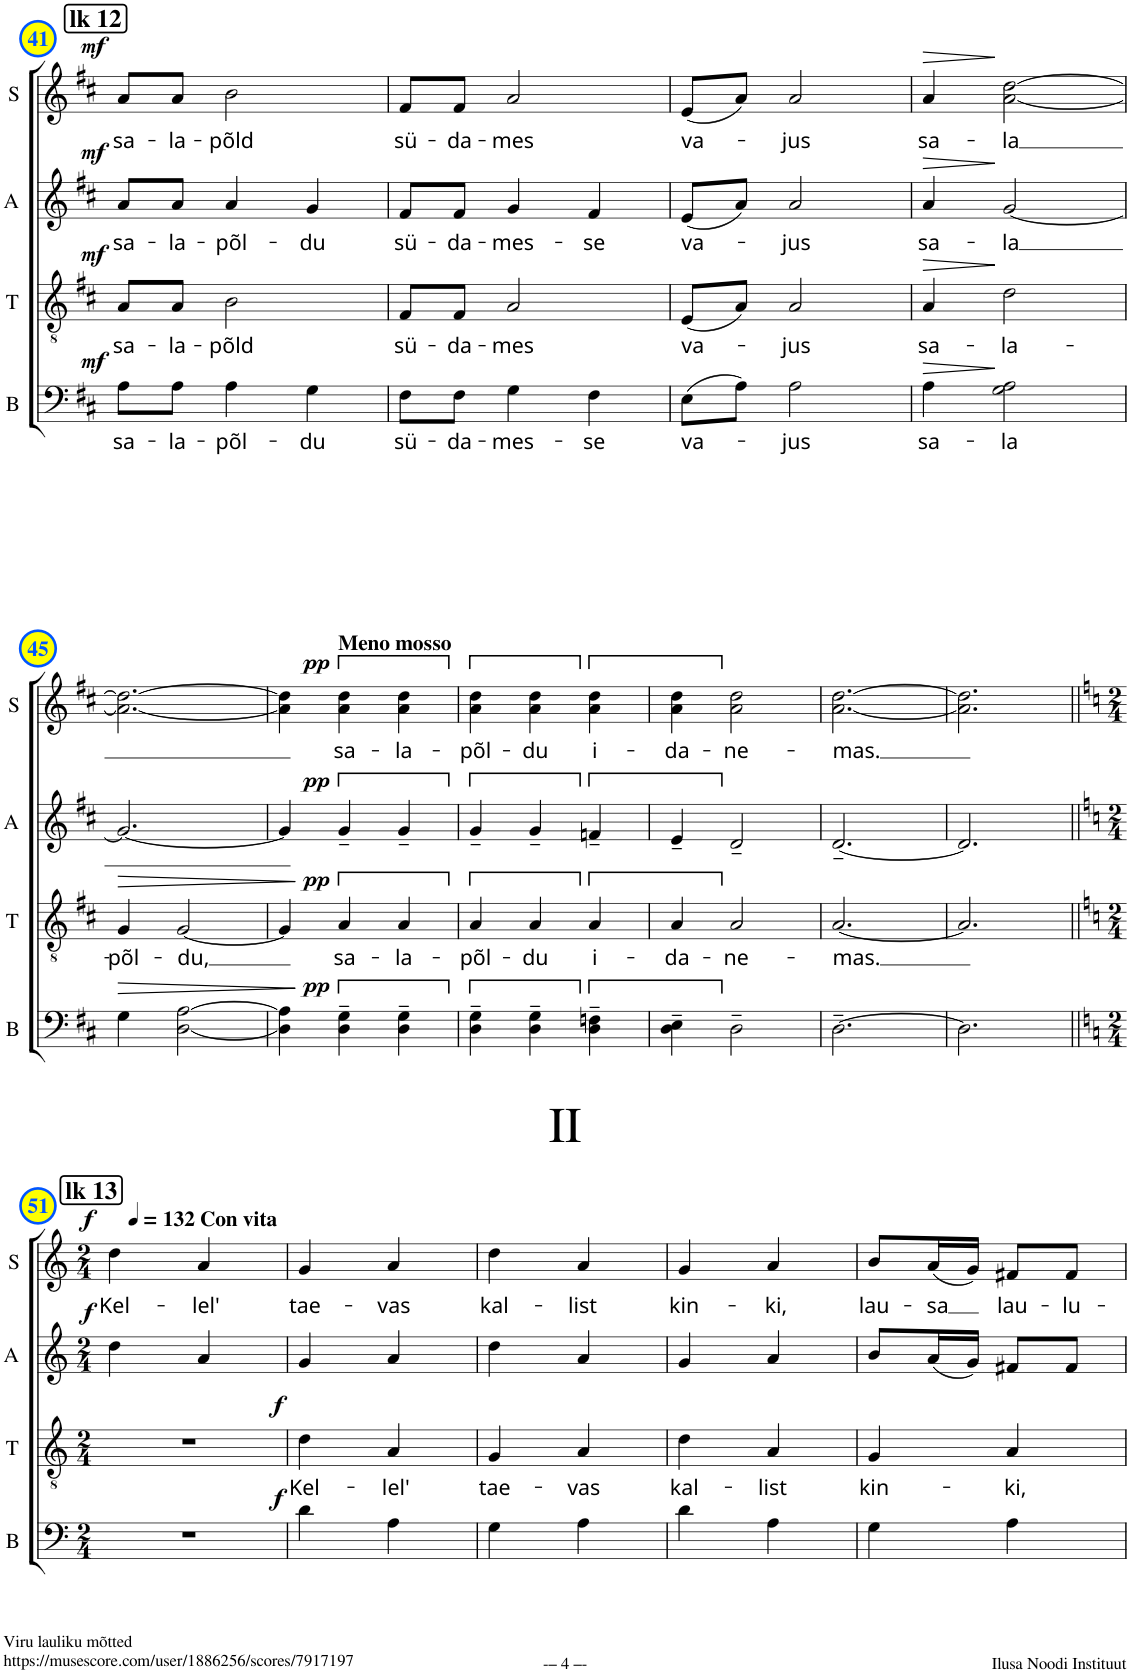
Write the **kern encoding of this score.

**kern	**text	**dynam	**kern	**text	**dynam	**kern	**text	**dynam	**kern	**text	**dynam
*part4	*part4	*part4	*part3	*part3	*part3	*part2	*part2	*part2	*part1	*part1	*part1
*staff4	*staff4	*staff4	*staff3	*staff3	*staff3	*staff2	*staff2	*staff2	*staff1	*staff1	*staff1
*I"B	*	*	*I"T	*	*	*I"A	*	*	*I"S	*	*
*I'B	*	*	*I'T	*	*	*I'A	*	*	*I'S	*	*
!!LO:PB:g=z
*clefF4	*	*	*clefGv2	*	*	*clefG2	*	*	*clefG2	*	*
*	*	*	*	*	*	*Trd1c2	*	*	*	*	*
*k[f#c#]	*	*	*k[f#c#]	*	*	*k[f#c#]	*	*	*k[f#c#]	*	*
*M3/4	*	*	*M3/4	*	*	*M3/4	*	*	*M3/4	*	*
!!LO:REH:place=s1:a:B:cj:fs=14:t=lk 12
=41	=41	=41	=41	=41	=41	=41	=41	=41	=41	=41	=41
!	!LO:LY:b	!LO:DY:a	!	!LO:LY:b	!LO:DY:a	!	!LO:LY:b	!LO:DY:a	!	!LO:LY:b	!LO:DY:a
8A\L	sa-	mf	8A/L	sa-	mf	8a/L	sa-	mf	8a/L	sa-	mf
!	!LO:LY:b	!	!	!LO:LY:b	!	!	!LO:LY:b	!	!	!LO:LY:b	!
8A\J	-la-	.	8A/J	-la-	.	8a/J	-la-	.	8a/J	-la-	.
!	!LO:LY:b	!	!	!LO:LY:b	!	!	!LO:LY:b	!	!	!LO:LY:b	!
4A\	-põl-	.	2B\	-põld	.	4a/	-põl-	.	2b\	-põld	.
!	!LO:LY:b	!	!	!	!	!	!LO:LY:b	!	!	!	!
4G\	-du	.	.	.	.	4g/	-du	.	.	.	.
=42	=42	=42	=42	=42	=42	=42	=42	=42	=42	=42	=42
!	!LO:LY:b	!	!	!LO:LY:b	!	!	!LO:LY:b	!	!	!LO:LY:b	!
8F#\L	sü-	.	8F#/L	sü-	.	8f#/L	sü-	.	8f#/L	sü-	.
!	!LO:LY:b	!	!	!LO:LY:b	!	!	!LO:LY:b	!	!	!LO:LY:b	!
8F#\J	-da-	.	8F#/J	-da-	.	8f#/J	-da-	.	8f#/J	-da-	.
!	!LO:LY:b	!	!	!LO:LY:b	!	!	!LO:LY:b	!	!	!LO:LY:b	!
4G\	-mes-	.	2A/	-mes	.	4g/	-mes-	.	2a/	-mes	.
!	!LO:LY:b	!	!	!	!	!	!LO:LY:b	!	!	!	!
4F#\	-se	.	.	.	.	4f#/	-se	.	.	.	.
=43	=43	=43	=43	=43	=43	=43	=43	=43	=43	=43	=43
!	!LO:LY:b	!	!	!LO:LY:b	!	!	!LO:LY:b	!	!	!LO:LY:b	!
(8E\L	va-	.	(8E/L	va-	.	(8e/L	va-	.	(8e/L	va-	.
8A\J)	.	.	8A/J)	.	.	8a/J)	.	.	8a/J)	.	.
!	!LO:LY:b	!	!	!LO:LY:b	!	!	!LO:LY:b	!	!	!LO:LY:b	!
2A\	-jus	.	2A/	-jus	.	2a/	-jus	.	2a/	-jus	.
=44	=44	=44	=44	=44	=44	=44	=44	=44	=44	=44	=44
!	!LO:LY:b	!LO:HP:b	!	!LO:LY:b	!LO:HP:b	!	!LO:LY:b	!LO:HP:b	!	!LO:LY:b	!LO:HP:b
4A\	sa-	>	4A/	sa-	>	4a/	sa-	>	4a/	sa-	>
!	!LO:LY:b	!	!	!LO:LY:b	!	!	!LO:LY:b	!	!	!LO:LY:b	!
2G\ 2A\	-la	]	2d\	-la-	]	[2g/	-la	]	[2a\ [2dd\	-la	]
!!LO:LB:g=z
=45	=45	=45	=45	=45	=45	=45	=45	=45	=45	=45	=45
!	!LO:LY:b	!LO:HP:b	!	!LO:LY:b	!LO:HP:b	!	!	!	!	!	!
4G\	-põl-	>	4G/	-põl-	>	2.g/_	.	.	2.a\_ 2.dd\_	.	.
!	!LO:LY:b	!	!	!LO:LY:b	!	!	!	!	!	!	!
[2D\ [2A\	-du,	.	[2G/	-du,	.	.	.	.	.	.	.
=46	=46	=46	=46	=46	=46	=46	=46	=46	=46	=46	=46
4D\] 4A\]	.	.	4G/]	.	.	4g/]	.	.	4a\] 4dd\]	.	.
!	!	!	!	!	!	!	!	!	!LO:TX:a:B:t=Meno mosso	!	!
!	!LO:LY:b	!LO:DY:n=1:a	!	!LO:LY:b	!LO:DY:n=1:a	!	!LO:LY:b	!LO:DY:a	!	!LO:LY:b	!LO:DY:a
4D\~ 4G\~	sa-	] pp	4A/	sa-	] pp	4g~/	sa-	pp	4a\ 4dd\	sa-	pp
!	!LO:LY:b	!	!	!LO:LY:b	!	!	!LO:LY:b	!	!	!LO:LY:b	!
4D\~ 4G\~	-la-	.	4A/	-la-	.	4g~/	-la-	.	4a\ 4dd\	-la-	.
=47	=47	=47	=47	=47	=47	=47	=47	=47	=47	=47	=47
!	!LO:LY:b	!	!	!LO:LY:b	!	!	!LO:LY:b	!	!	!LO:LY:b	!
4D\~ 4G\~	-põl-	.	4A/	-põl-	.	4g~/	-põl-	.	4a\ 4dd\	-põl-	.
!	!LO:LY:b	!	!	!LO:LY:b	!	!	!LO:LY:b	!	!	!LO:LY:b	!
4D\~ 4G\~	-du	.	4A/	-du	.	4g~/	-du	.	4a\ 4dd\	-du	.
!	!LO:LY:b	!	!	!LO:LY:b	!	!	!LO:LY:b	!	!	!LO:LY:b	!
4D\~ 4Fn\~	i-	.	4A/	i-	.	4fn~/	i-	.	4a\ 4dd\	i-	.
=48	=48	=48	=48	=48	=48	=48	=48	=48	=48	=48	=48
!	!LO:LY:b	!	!	!LO:LY:b	!	!	!LO:LY:b	!	!	!LO:LY:b	!
4D\~ 4E\~	-da-	.	4A/	-da-	.	4e~/	-da-	.	4a\ 4dd\	-da-	.
!	!LO:LY:b	!	!	!LO:LY:b	!	!	!LO:LY:b	!	!	!LO:LY:b	!
2D~\	-ne-	.	2A/	-ne-	.	2d~/	-ne-	.	2a\ 2dd\	-ne-	.
=49	=49	=49	=49	=49	=49	=49	=49	=49	=49	=49	=49
!	!LO:LY:b	!	!	!LO:LY:b	!	!	!LO:LY:b	!	!	!LO:LY:b	!
[2.D~\	-mas.	.	[2.A/	-mas.	.	[2.d~/	-mas.	.	[2.a\ [2.dd\	-mas.	.
=50	=50	=50	=50	=50	=50	=50	=50	=50	=50	=50	=50
2.D\]	.	.	2.A/]	.	.	2.d/]	.	.	2.a\] 2.dd\]	.	.
!!LO:LB:g=z
=51||	=51||	=51||	=51||	=51||	=51||	=51||	=51||	=51||	=51||	=51||	=51||
!!LO:REH:place=s1:a:B:cj:fs=14:t=lk 13
*k[]	*	*	*k[]	*	*	*k[]	*	*	*k[]	*	*
*M2/4	*	*	*M2/4	*	*	*M2/4	*	*	*M2/4	*	*
*	*	*	*	*	*	*	*	*	*MM132	*	*
!	!	!	!	!	!	!	!	!	!LO:TX:a:B:t=Con vita	!	!
!	!	!	!	!	!	!	!LO:LY:b	!LO:DY:a	!	!LO:LY:b	!LO:DY:a
2r	.	.	2r	.	.	4dd\	Kel-	f	4dd\	Kel-	f
!	!	!	!	!	!	!	!LO:LY:b	!	!	!LO:LY:b	!
.	.	.	.	.	.	4a/	-lel'	.	4a/	-lel'	.
=52	=52	=52	=52	=52	=52	=52	=52	=52	=52	=52	=52
!	!LO:LY:b	!LO:DY:a	!	!LO:LY:b	!LO:DY:a	!	!LO:LY:b	!	!	!LO:LY:b	!
4d\	Kel-	f	4d\	Kel-	f	4g/	tae-	.	4g/	tae-	.
!	!LO:LY:b	!	!	!LO:LY:b	!	!	!LO:LY:b	!	!	!LO:LY:b	!
4A\	-lel'	.	4A/	-lel'	.	4a/	-vas	.	4a/	-vas	.
=53	=53	=53	=53	=53	=53	=53	=53	=53	=53	=53	=53
!	!LO:LY:b	!	!	!LO:LY:b	!	!	!LO:LY:b	!	!	!LO:LY:b	!
4G\	tae-	.	4G/	tae-	.	4dd\	kal-	.	4dd\	kal-	.
!	!LO:LY:b	!	!	!LO:LY:b	!	!	!LO:LY:b	!	!	!LO:LY:b	!
4A\	-vas	.	4A/	-vas	.	4a/	-list	.	4a/	-list	.
=54	=54	=54	=54	=54	=54	=54	=54	=54	=54	=54	=54
!	!LO:LY:b	!	!	!LO:LY:b	!	!	!LO:LY:b	!	!	!LO:LY:b	!
4d\	kal-	.	4d\	kal-	.	4g/	kin-	.	4g/	kin-	.
!	!LO:LY:b	!	!	!LO:LY:b	!	!	!LO:LY:b	!	!	!LO:LY:b	!
4A\	-list	.	4A/	-list	.	4a/	-ki,	.	4a/	-ki,	.
=55	=55	=55	=55	=55	=55	=55	=55	=55	=55	=55	=55
!	!LO:LY:b	!	!	!LO:LY:b	!	!	!LO:LY:b	!	!	!LO:LY:b	!
4G\	kin-	.	4G/	kin-	.	8b/L	lau-	.	8b/L	lau-	.
!	!	!	!	!	!	!	!LO:LY:b	!	!	!LO:LY:b	!
.	.	.	.	.	.	(16a/L	-sa	.	(16a/L	-sa	.
.	.	.	.	.	.	16g/JJ)	.	.	16g/JJ)	.	.
!	!LO:LY:b	!	!	!LO:LY:b	!	!	!LO:LY:b	!	!	!LO:LY:b	!
4A\	-ki,	.	4A/	-ki,	.	8f#X/L	lau-	.	8f#X/L	lau-	.
!	!	!	!	!	!	!	!LO:LY:b	!	!	!LO:LY:b	!
.	.	.	.	.	.	8f#/J	-lu-	.	8f#/J	-lu-	.
=	=	=	=	=	=	=	=	=	=	=	=
*-	*-	*-	*-	*-	*-	*-	*-	*-	*-	*-	*-
